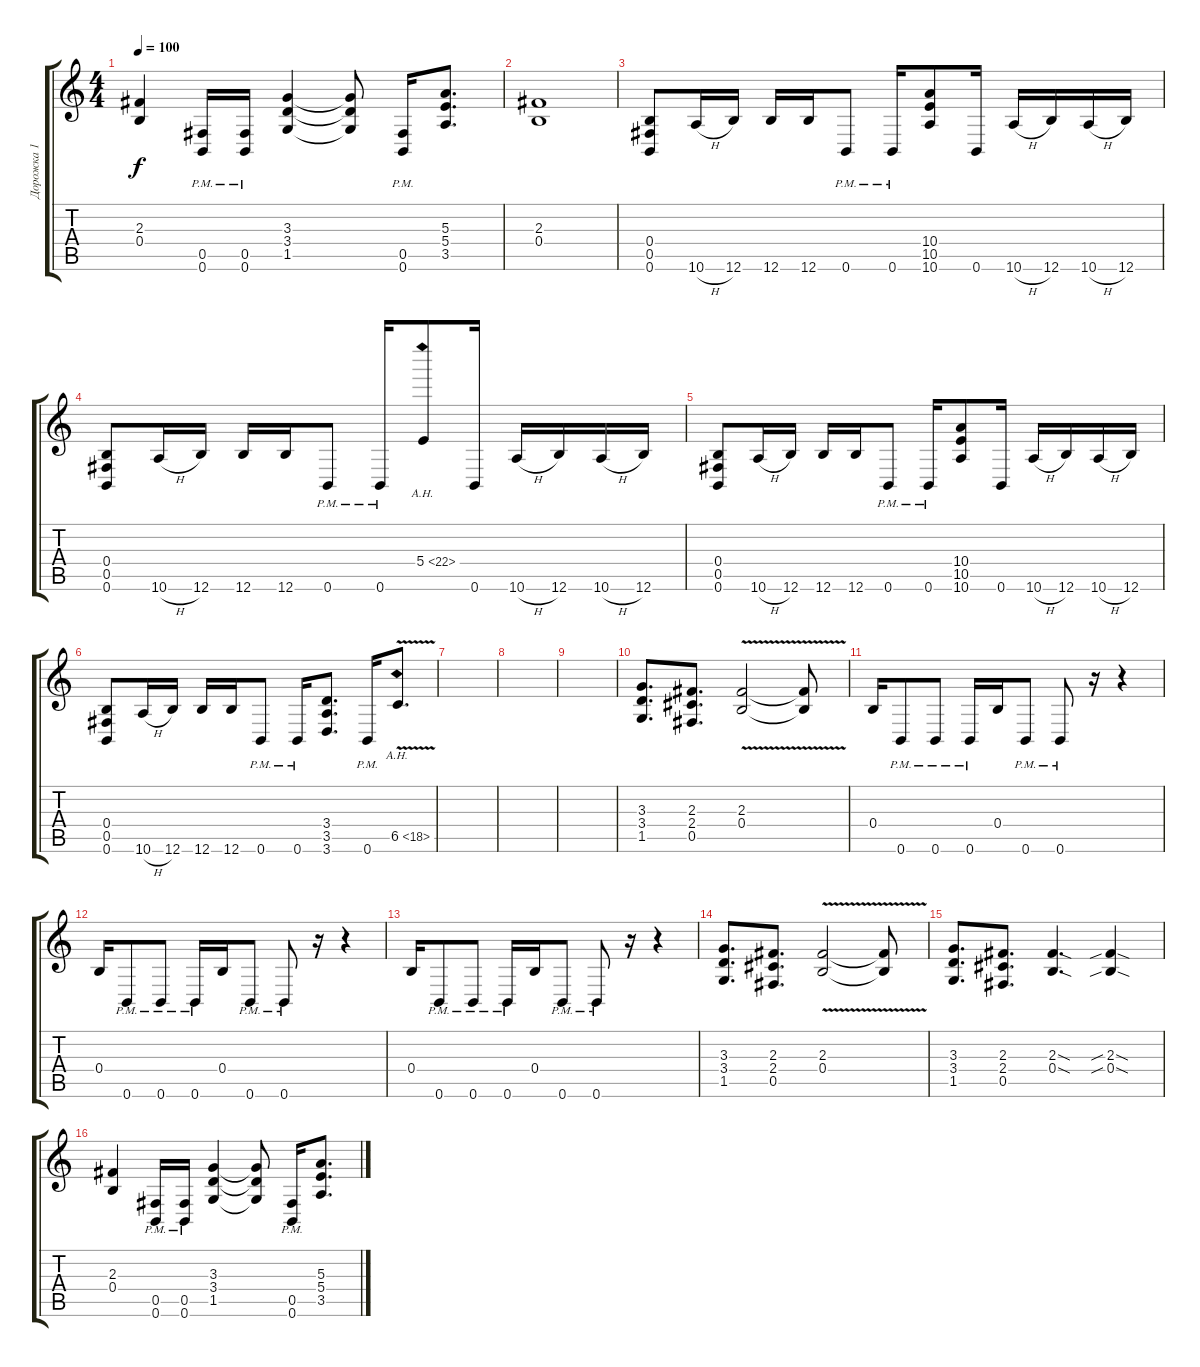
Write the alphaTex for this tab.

\track ("Дорожка 1" "Дорожка 1") {instrument distortionguitar}
\staff {score tabs}
\tuning (Db4 Ab3 E3 B2 Gb2 B1) {hide}
\ts (4 4)
\tempo 100
\clef g2
\ks c
(2.3 0.4).4{dy f} (0.5{pm} 0.6{pm}).16 (0.5{pm} 0.6{pm}).16 (3.3 3.4 1.5).4 (3.3{t} 3.4{t} 1.5{t}).8 (0.5{pm} 0.6{pm}).16 (5.3 5.4 3.5).8{d} |
(2.3 0.4).1 |
(0.4 0.5 0.6).8 10.6{h}.16 12.6.16 12.6.16 12.6.16 0.6{pm}.8 0.6{pm}.16 (10.4 10.5 10.6).8 0.6.16 10.6{h}.16 12.6.16 10.6{h}.16 12.6.16 |
(0.4 0.5 0.6).8 10.6{h}.16 12.6.16 12.6.16 12.6.16 0.6{pm}.8 0.6{pm}.16 5.4{ah 17}.8 0.6.16 10.6{h}.16 12.6.16 10.6{h}.16 12.6.16 |
(0.4 0.5 0.6).8 10.6{h}.16 12.6.16 12.6.16 12.6.16 0.6{pm}.8 0.6{pm}.16 (10.4 10.5 10.6).8 0.6.16 10.6{h}.16 12.6.16 10.6{h}.16 12.6.16 |
(0.4 0.5 0.6).8 10.6{h}.16 12.6.16 12.6.16 12.6.16 0.6{pm}.8 0.6{pm}.16 (3.4 3.5 3.6).8{d} 0.6{pm}.16 6.5{ah 12 v}.8{d} |
|
|
|
(3.3 3.4 1.5).8{d} (2.3 2.4 0.5).8{d} (2.3{v} 0.4).2 (2.3{t} 0.4{t}).8 |
0.4.16 0.6{pm}.8 0.6{pm}.8 0.6{pm}.16 0.4.16 0.6{pm}.8 0.6{pm}.8 r.16 r.4 |
0.4.16 0.6{pm}.8 0.6{pm}.8 0.6{pm}.16 0.4.16 0.6{pm}.8 0.6{pm}.8 r.16 r.4 |
0.4.16 0.6{pm}.8 0.6{pm}.8 0.6{pm}.16 0.4.16 0.6{pm}.8 0.6{pm}.8 r.16 r.4 |
(3.3 3.4 1.5).8{d} (2.3 2.4 0.5).8{d} (2.3{v} 0.4).2 (2.3{t} 0.4{t}).8 |
(3.3 3.4 1.5).8{d} (2.3 2.4 0.5).8{d} (2.3{sod} 0.4{sod}).4{d} (2.3{sib sod} 0.4{sib sod}).4 |
(2.3 0.4).4 (0.5{pm} 0.6{pm}).16 (0.5{pm} 0.6{pm}).16 (3.3 3.4 1.5).4 (3.3{t} 3.4{t} 1.5{t}).8 (0.5{pm} 0.6{pm}).16 (5.3 5.4 3.5).8{d}
